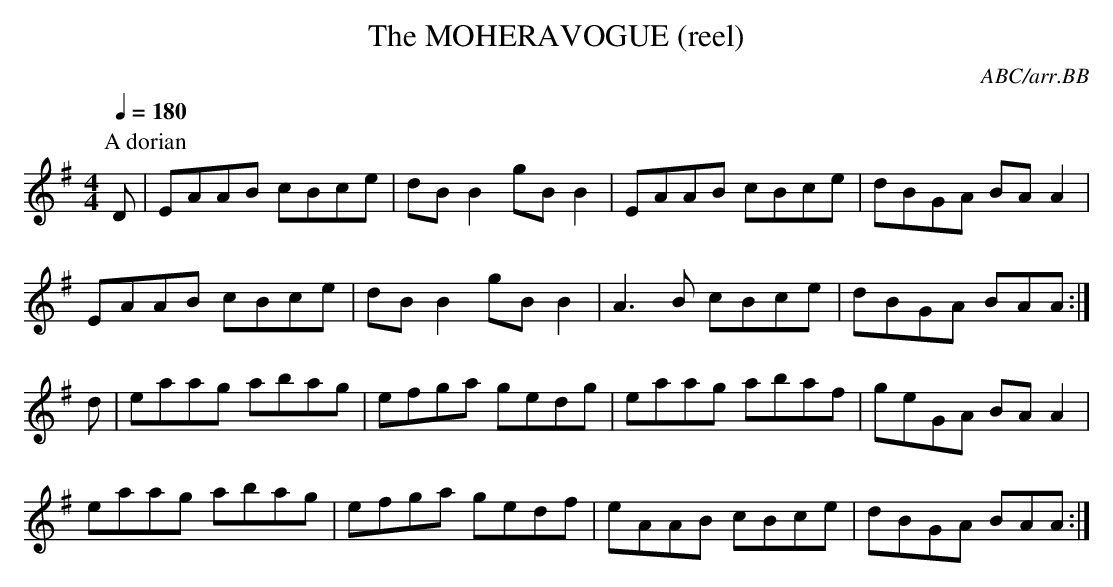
X:1
T:MOHERAVOGUE (reel), The
C:ABC/arr.BB
so you can use its translated name, i.e. "Tree-Cluster
of the Tit-Larks" (according to Prof. P.W.Joyce, who
should know) Also a place name in Co. Leitrim [PdG]
Q:1/4=180
L:1/8
M:4/4
K:G
P:A dorian
D|EAAB cBce|dBB2 gBB2|EAAB cBce|dBGA BAA2|
EAAB cBce|dB B2 gB B2|A3B cBce|dBGA BAA :|
d|eaag abag|efga gedg|eaag abaf|geGA BA A2|
eaag abag|efga gedf|eAAB cBce|dBGA BAA :|
